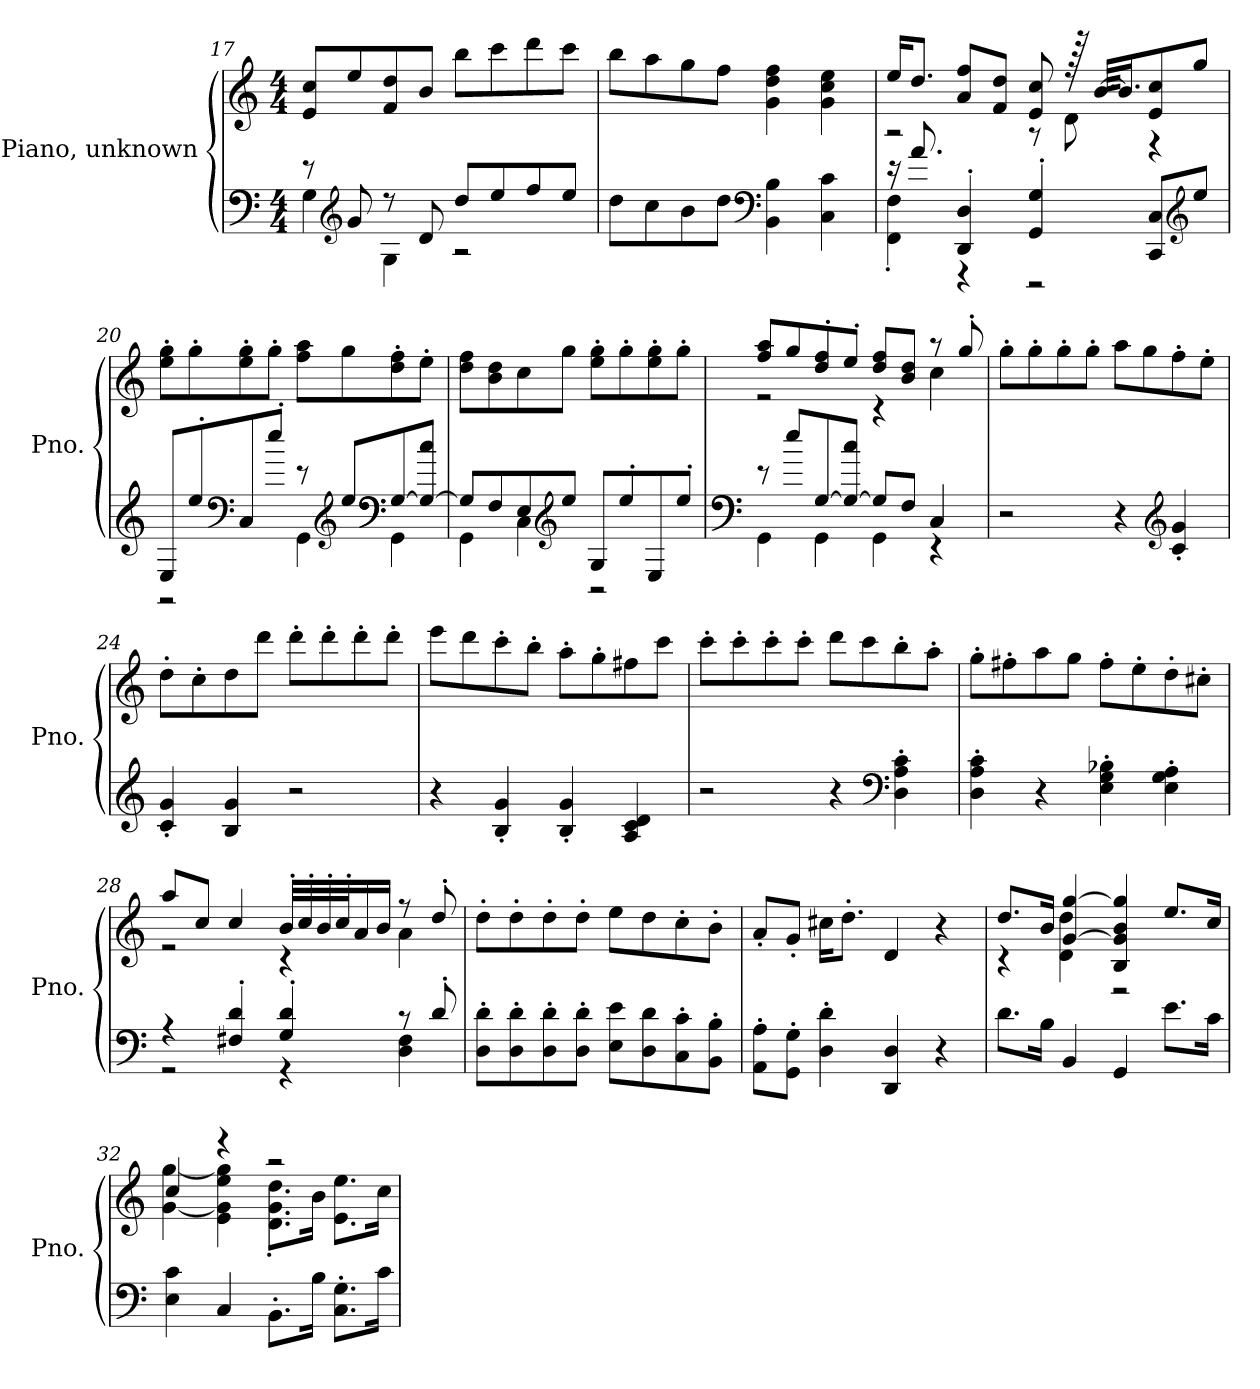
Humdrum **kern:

**kern	**kern
*part1	*part1
*staff2	*staff1
*I"Piano, unknown	*
*I'Pno.	*
*clefF4	*clefG2
*k[]	*k[]
*M4/4	*M4/4
=17	=17
*^	*
8r	4G\	8e/ 8cc/L
*clefG2	*	*
8g/	.	8ee/
8r	4G\	8f/ 8dd/
8d/	.	8b/J
8dd/L	2r	8bb\L
8ee/	.	8ccc\
8ff/	.	8ddd\
8ee/J	.	8ccc\J
*v	*v	*
!!LO:LB:g=z
=18	=18
8dd\L	8bb\L
8cc\	8aa\
8b\	8gg\
8dd\J	8ff\J
*clefF4	*
4BB\ 4B\	4g\ 4dd\ 4ff\
4C\ 4c\	4g\ 4cc\ 4ee\
=19	=19
*^	*^
16r	4FF\' 4F\'	16ee/KL	2r
8.a/	.	8.dd/J	.
4DD/' 4D/'	4r	8a/ 8ff/L	.
.	.	8f/ 8dd/J	.
4GG/' 4G/'	2r	8e/ 8cc/	8r
.	.	128r	8d\
.	.	[64.b/KKLL	.
.	.	16.b/J]	.
8CC/ 8C/L	.	8e/ 8cc/	4r
*clefG2	*	*	*
8ee/J	.	8gg/J	.
*	*	*v	*v
=20	=20	=20
8E/L	2r	8ee\' 8gg\'L
8ee'/	.	8gg'\
*clefF4	*	*
8C/	.	8ee\' 8gg\'
8ee'/J	.	8gg'\J
8r	4GG\	8ff\ 8aa\L
*clefG2	*	*
8ee/L	.	8gg\
*clefF4	*	*
[8G/	4GG\	8dd\' 8ff\'
8G/_ 8cc/J	.	8ee'\J
!!LO:LB:g=z
=21	=21	=21
8G/L]	4GG\	8dd\ 8ff\L
8F/	.	8b\ 8dd\
8E/	4C\	8cc\
*clefG2	*	*
8ee/J	.	8gg\J
8G/L	2r	8ee\' 8gg\'L
8ee'/	.	8gg'\
8E/	.	8ee\' 8gg\'
8ee'/J	.	8gg'\J
=22	=22	=22
*clefF4	*	*
*	*	*^
8r	4GG\	8ff/ 8aa/L	2r
8ee/L	.	8gg/	.
[8G/	4GG\	8dd/' 8ff/'	.
8G/_ 8cc/J	.	8ee'/J	.
8G/L]	4GG\	8dd/ 8ff/L	4r
8F/J	.	8b/ 8dd/J	.
4C/	4r	8r	4cc\
.	.	8gg'/	.
*v	*v	*	*
*	*v	*v
=23	=23
2r	8gg'\L
.	8gg'\
.	8gg'\
.	8gg'\J
4r	8aa\L
.	8gg\
*clefG2	*
4c/' 4g/'	8ff'\
.	8ee'\J
=24	=24
4c/' 4g/'	8dd'\L
.	8cc'\
4B/ 4g/	8dd\
.	8ddd\J
2r	8ddd'\L
.	8ddd'\
.	8ddd'\
.	8ddd'\J
!!LO:PB:g=z
=25	=25
4r	8eee\L
.	8ddd\
4B/' 4g/'	8ccc'\
.	8bb'\J
4B/' 4g/'	8aa'\L
.	8gg'\
4A/ 4c/ 4d/	8ff#X\
.	8ccc\J
=26	=26
2r	8ccc'\L
.	8ccc'\
.	8ccc'\
.	8ccc'\J
4r	8ddd\L
.	8ccc\
*clefF4	*
4D\' 4A\' 4c\'	8bb'\
.	8aa'\J
=27	=27
4D\' 4A\' 4c\'	8gg'\L
.	8ff#X'\
4r	8aa\
.	8gg\J
4E\' 4G\' 4B-X\'	8ff#'\L
.	8ee'\
4E\' 4G\' 4A\'	8dd'\
.	8cc#X'\J
=28	=28
*^	*^
4r	2r	8aa/L	2r
.	.	8cc/J	.
4F#X/' 4d/'	.	4cc/	.
4G/' 4d/'	4r	32b'/LLL	4r
.	.	32cc'/	.
.	.	32b'/	.
.	.	32cc'/J	.
.	.	16a/	.
.	.	16b/JJ	.
8r	4D\ 4F#\	8r	4a\
8d'/	.	8dd'/	.
*v	*v	*	*
*	*v	*v
!!LO:LB:g=z
=29	=29
8D\' 8d\'L	8dd'\L
8D\' 8d\'	8dd'\
8D\' 8d\'	8dd'\
8D\' 8d\'J	8dd'\J
8E\ 8e\L	8ee\L
8D\ 8d\	8dd\
8C\' 8c\'	8cc'\
8BB\' 8B\'J	8b'\J
=30	=30
8AA\' 8A\'L	8a'/L
8GG\' 8G\'J	8g'/J
4D\' 4d\'	16cc#X\KL
.	8.dd'\J
4DD/ 4D/	4d/
4r	4r
=31	=31
*	*^
8.d\L	8.dd/L	4r
16B\Jk	16b/Jk	.
4BB/	[4g/ [4gg/	4d\ 4dd\
4GG/	4B/ 4g/] 4b/ 4gg/]	2r
8.e\L	8.ee/L	.
16c\Jk	16cc/Jk	.
=32	=32	=32
4E\ 4c\	4cc/	[4g\ [4gg\
4C/	4r	4e\ 4g\] 4ee\ 4gg\]
8.BB'\L	2r	8.d\' 8.g\' 8.dd\'L
16B\Jk	.	16b\Jk
8.C\' 8.G\'L	.	8.e\ 8.ee\L
16c\Jk	.	16cc\Jk
*	*v	*v
=	=
*-	*-
